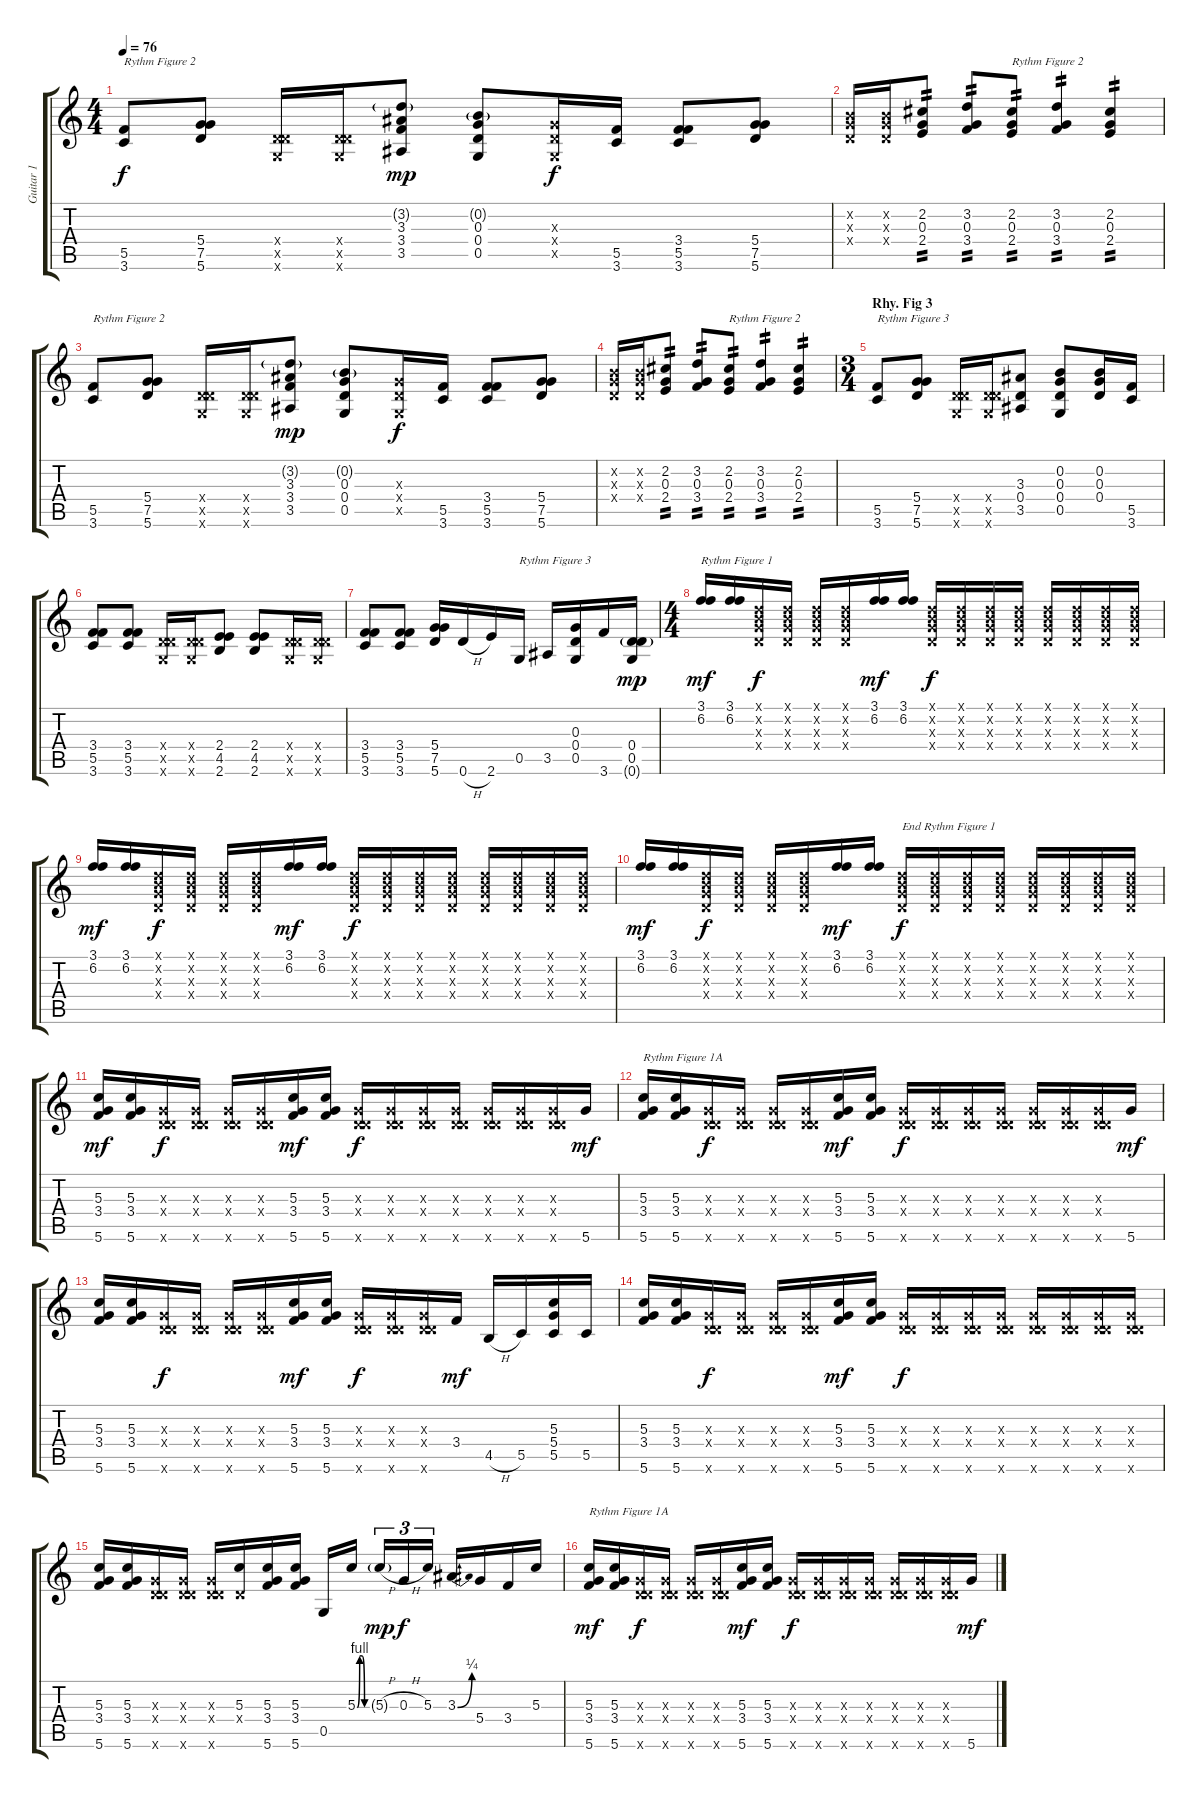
\track ("Guitar 1" "Guitar 1") {instrument distortionguitar}
\staff {score tabs}
\tuning (D4 B3 G3 D3 G2 D3) {hide}
\ts (4 4)
\tempo 76
\clef g2
\ks c
(5.5 3.6).8{txt "Rythm Figure 2" dy f} (5.4 7.5 5.6).8 (0.4{x} 0.5{x} 0.6{x}).16 (0.4{x} 0.5{x} 0.6{x}).16 (3.2{g} 3.3 3.4 3.5).8{dy mp} (0.2{g} 0.3 0.4 0.5).8 (0.3{x} 0.4{x} 0.5{x}).16{dy f} (5.5 3.6).16 (3.4 5.5 3.6).8 (5.4 7.5 5.6).8 |
(0.2{x} 0.3{x} 0.4{x}).16 (0.2{x} 0.3{x} 0.4{x}).16 (2.2 0.3 2.4).8{tp 2} (3.2 0.3 3.4).8{tp 2} (2.2 0.3 2.4).8{txt "Rythm Figure 2" tp 2} (3.2 0.3 3.4).4{tp 2} (2.2 0.3 2.4).4{tp 2} |
(5.5 3.6).8{txt "Rythm Figure 2"} (5.4 7.5 5.6).8 (0.4{x} 0.5{x} 0.6{x}).16 (0.4{x} 0.5{x} 0.6{x}).16 (3.2{g} 3.3 3.4 3.5).8{dy mp} (0.2{g} 0.3 0.4 0.5).8 (0.3{x} 0.4{x} 0.5{x}).16{dy f} (5.5 3.6).16 (3.4 5.5 3.6).8 (5.4 7.5 5.6).8 |
(0.2{x} 0.3{x} 0.4{x}).16 (0.2{x} 0.3{x} 0.4{x}).16 (2.2 0.3 2.4).8{tp 2} (3.2 0.3 3.4).8{tp 2} (2.2 0.3 2.4).8{txt "Rythm Figure 2" tp 2} (3.2 0.3 3.4).4{tp 2} (2.2 0.3 2.4).4{tp 2} |
\ts (3 4)
\section ("" "Rhy. Fig 3")
(5.5 3.6).8{txt "Rythm Figure 3"} (5.4 7.5 5.6).8 (0.4{x} 0.5{x} 0.6{x}).16 (0.4{x} 0.5{x} 0.6{x}).16 (3.3 0.4 3.5).8 (0.2 0.3 0.4 0.5).8 (0.2 0.3 0.4).16 (5.5 3.6).16 |
(3.4 5.5 3.6).8 (3.4 5.5 3.6).8 (0.4{x} 0.5{x} 0.6{x}).16 (0.4{x} 0.5{x} 0.6{x}).16 (2.4 4.5 2.6).8 (2.4 4.5 2.6).8 (0.4{x} 0.5{x} 0.6{x}).16 (0.4{x} 0.5{x} 0.6{x}).16 |
(3.4 5.5 3.6).8 (3.4 5.5 3.6).8 (5.4 7.5 5.6).16 0.6{h}.16 2.6.16 0.5.16{txt "Rythm Figure 3"} 3.5.16 (0.3 0.4 0.5).16 3.6.16 (0.4 0.5 0.6{g}).16{dy mp} |
\ts (4 4)
(3.1 6.2).16{txt "Rythm Figure 1" dy mf} (3.1 6.2).16 (0.1{x} 0.2{x} 0.3{x} 0.4{x}).16{dy f} (0.1{x} 0.2{x} 0.3{x} 0.4{x}).16 (0.1{x} 0.2{x} 0.3{x} 0.4{x}).16 (0.1{x} 0.2{x} 0.3{x} 0.4{x}).16 (3.1 6.2).16{dy mf} (3.1 6.2).16 (0.1{x} 0.2{x} 0.3{x} 0.4{x}).16{dy f} (0.1{x} 0.2{x} 0.3{x} 0.4{x}).16 (0.1{x} 0.2{x} 0.3{x} 0.4{x}).16 (0.1{x} 0.2{x} 0.3{x} 0.4{x}).16 (0.1{x} 0.2{x} 0.3{x} 0.4{x}).16 (0.1{x} 0.2{x} 0.3{x} 0.4{x}).16 (0.1{x} 0.2{x} 0.3{x} 0.4{x}).16 (0.1{x} 0.2{x} 0.3{x} 0.4{x}).16 |
(3.1 6.2).16{dy mf} (3.1 6.2).16 (0.1{x} 0.2{x} 0.3{x} 0.4{x}).16{dy f} (0.1{x} 0.2{x} 0.3{x} 0.4{x}).16 (0.1{x} 0.2{x} 0.3{x} 0.4{x}).16 (0.1{x} 0.2{x} 0.3{x} 0.4{x}).16 (3.1 6.2).16{dy mf} (3.1 6.2).16 (0.1{x} 0.2{x} 0.3{x} 0.4{x}).16{dy f} (0.1{x} 0.2{x} 0.3{x} 0.4{x}).16 (0.1{x} 0.2{x} 0.3{x} 0.4{x}).16 (0.1{x} 0.2{x} 0.3{x} 0.4{x}).16 (0.1{x} 0.2{x} 0.3{x} 0.4{x}).16 (0.1{x} 0.2{x} 0.3{x} 0.4{x}).16 (0.1{x} 0.2{x} 0.3{x} 0.4{x}).16 (0.1{x} 0.2{x} 0.3{x} 0.4{x}).16 |
(3.1 6.2).16{dy mf} (3.1 6.2).16 (0.1{x} 0.2{x} 0.3{x} 0.4{x}).16{dy f} (0.1{x} 0.2{x} 0.3{x} 0.4{x}).16 (0.1{x} 0.2{x} 0.3{x} 0.4{x}).16 (0.1{x} 0.2{x} 0.3{x} 0.4{x}).16 (3.1 6.2).16{dy mf} (3.1 6.2).16 (0.1{x} 0.2{x} 0.3{x} 0.4{x}).16{txt "End Rythm Figure 1" dy f} (0.1{x} 0.2{x} 0.3{x} 0.4{x}).16 (0.1{x} 0.2{x} 0.3{x} 0.4{x}).16 (0.1{x} 0.2{x} 0.3{x} 0.4{x}).16 (0.1{x} 0.2{x} 0.3{x} 0.4{x}).16 (0.1{x} 0.2{x} 0.3{x} 0.4{x}).16 (0.1{x} 0.2{x} 0.3{x} 0.4{x}).16 (0.1{x} 0.2{x} 0.3{x} 0.4{x}).16 |
(5.3 3.4 5.6).16{dy mf} (5.3 3.4 5.6).16 (0.3{x} 0.4{x} 0.6{x}).16{dy f} (0.3{x} 0.4{x} 0.6{x}).16 (0.3{x} 0.4{x} 0.6{x}).16 (0.3{x} 0.4{x} 0.6{x}).16 (5.3 3.4 5.6).16{dy mf} (5.3 3.4 5.6).16 (0.3{x} 0.4{x} 0.6{x}).16{dy f} (0.3{x} 0.4{x} 0.6{x}).16 (0.3{x} 0.4{x} 0.6{x}).16 (0.3{x} 0.4{x} 0.6{x}).16 (0.3{x} 0.4{x} 0.6{x}).16 (0.3{x} 0.4{x} 0.6{x}).16 (0.3{x} 0.4{x} 0.6{x}).16 5.6.16{dy mf} |
(5.3 3.4 5.6).16{txt "Rythm Figure 1A"} (5.3 3.4 5.6).16 (0.3{x} 0.4{x} 0.6{x}).16{dy f} (0.3{x} 0.4{x} 0.6{x}).16 (0.3{x} 0.4{x} 0.6{x}).16 (0.3{x} 0.4{x} 0.6{x}).16 (5.3 3.4 5.6).16{dy mf} (5.3 3.4 5.6).16 (0.3{x} 0.4{x} 0.6{x}).16{dy f} (0.3{x} 0.4{x} 0.6{x}).16 (0.3{x} 0.4{x} 0.6{x}).16 (0.3{x} 0.4{x} 0.6{x}).16 (0.3{x} 0.4{x} 0.6{x}).16 (0.3{x} 0.4{x} 0.6{x}).16 (0.3{x} 0.4{x} 0.6{x}).16 5.6.16{dy mf} |
(5.3 3.4 5.6).16 (5.3 3.4 5.6).16 (0.3{x} 0.4{x} 0.6{x}).16{dy f} (0.3{x} 0.4{x} 0.6{x}).16 (0.3{x} 0.4{x} 0.6{x}).16 (0.3{x} 0.4{x} 0.6{x}).16 (5.3 3.4 5.6).16{dy mf} (5.3 3.4 5.6).16 (0.3{x} 0.4{x} 0.6{x}).16{dy f} (0.3{x} 0.4{x} 0.6{x}).16 (0.3{x} 0.4{x} 0.6{x}).16 3.4.16{dy mf} 4.5{h}.16 5.5.16 (5.3 5.4 5.5).16 5.5.16 |
(5.3 3.4 5.6).16 (5.3 3.4 5.6).16 (0.3{x} 0.4{x} 0.6{x}).16{dy f} (0.3{x} 0.4{x} 0.6{x}).16 (0.3{x} 0.4{x} 0.6{x}).16 (0.3{x} 0.4{x} 0.6{x}).16 (5.3 3.4 5.6).16{dy mf} (5.3 3.4 5.6).16 (0.3{x} 0.4{x} 0.6{x}).16{dy f} (0.3{x} 0.4{x} 0.6{x}).16 (0.3{x} 0.4{x} 0.6{x}).16 (0.3{x} 0.4{x} 0.6{x}).16 (0.3{x} 0.4{x} 0.6{x}).16 (0.3{x} 0.4{x} 0.6{x}).16 (0.3{x} 0.4{x} 0.6{x}).16 (0.3{x} 0.4{x} 0.6{x}).16 |
(5.3 3.4 5.6).16 (5.3 3.4 5.6).16 (0.3{x} 0.4{x} 0.6{x}).16 (0.3{x} 0.4{x} 0.6{x}).16 (0.3{x} 0.4{x} 0.6{x}).16 (5.3 0.4{x}).16 (5.3 3.4 5.6).16 (5.3 3.4 5.6).16 0.5.16 5.3{be (custom 0 0 15 4 30 4 45 0 60 0)}.16 5.3{h g}.16{tu (3 2) dy mp} 0.3{h}.16{tu (3 2) dy f} 5.3.16{tu (3 2)} 3.3{be (bend 0 0 60 1)}.16 5.4.16 3.4.16 5.3.16 |
(5.3 3.4 5.6).16{txt "Rythm Figure 1A" dy mf} (5.3 3.4 5.6).16 (0.3{x} 0.4{x} 0.6{x}).16{dy f} (0.3{x} 0.4{x} 0.6{x}).16 (0.3{x} 0.4{x} 0.6{x}).16 (0.3{x} 0.4{x} 0.6{x}).16 (5.3 3.4 5.6).16{dy mf} (5.3 3.4 5.6).16 (0.3{x} 0.4{x} 0.6{x}).16{dy f} (0.3{x} 0.4{x} 0.6{x}).16 (0.3{x} 0.4{x} 0.6{x}).16 (0.3{x} 0.4{x} 0.6{x}).16 (0.3{x} 0.4{x} 0.6{x}).16 (0.3{x} 0.4{x} 0.6{x}).16 (0.3{x} 0.4{x} 0.6{x}).16 5.6.16{dy mf}
